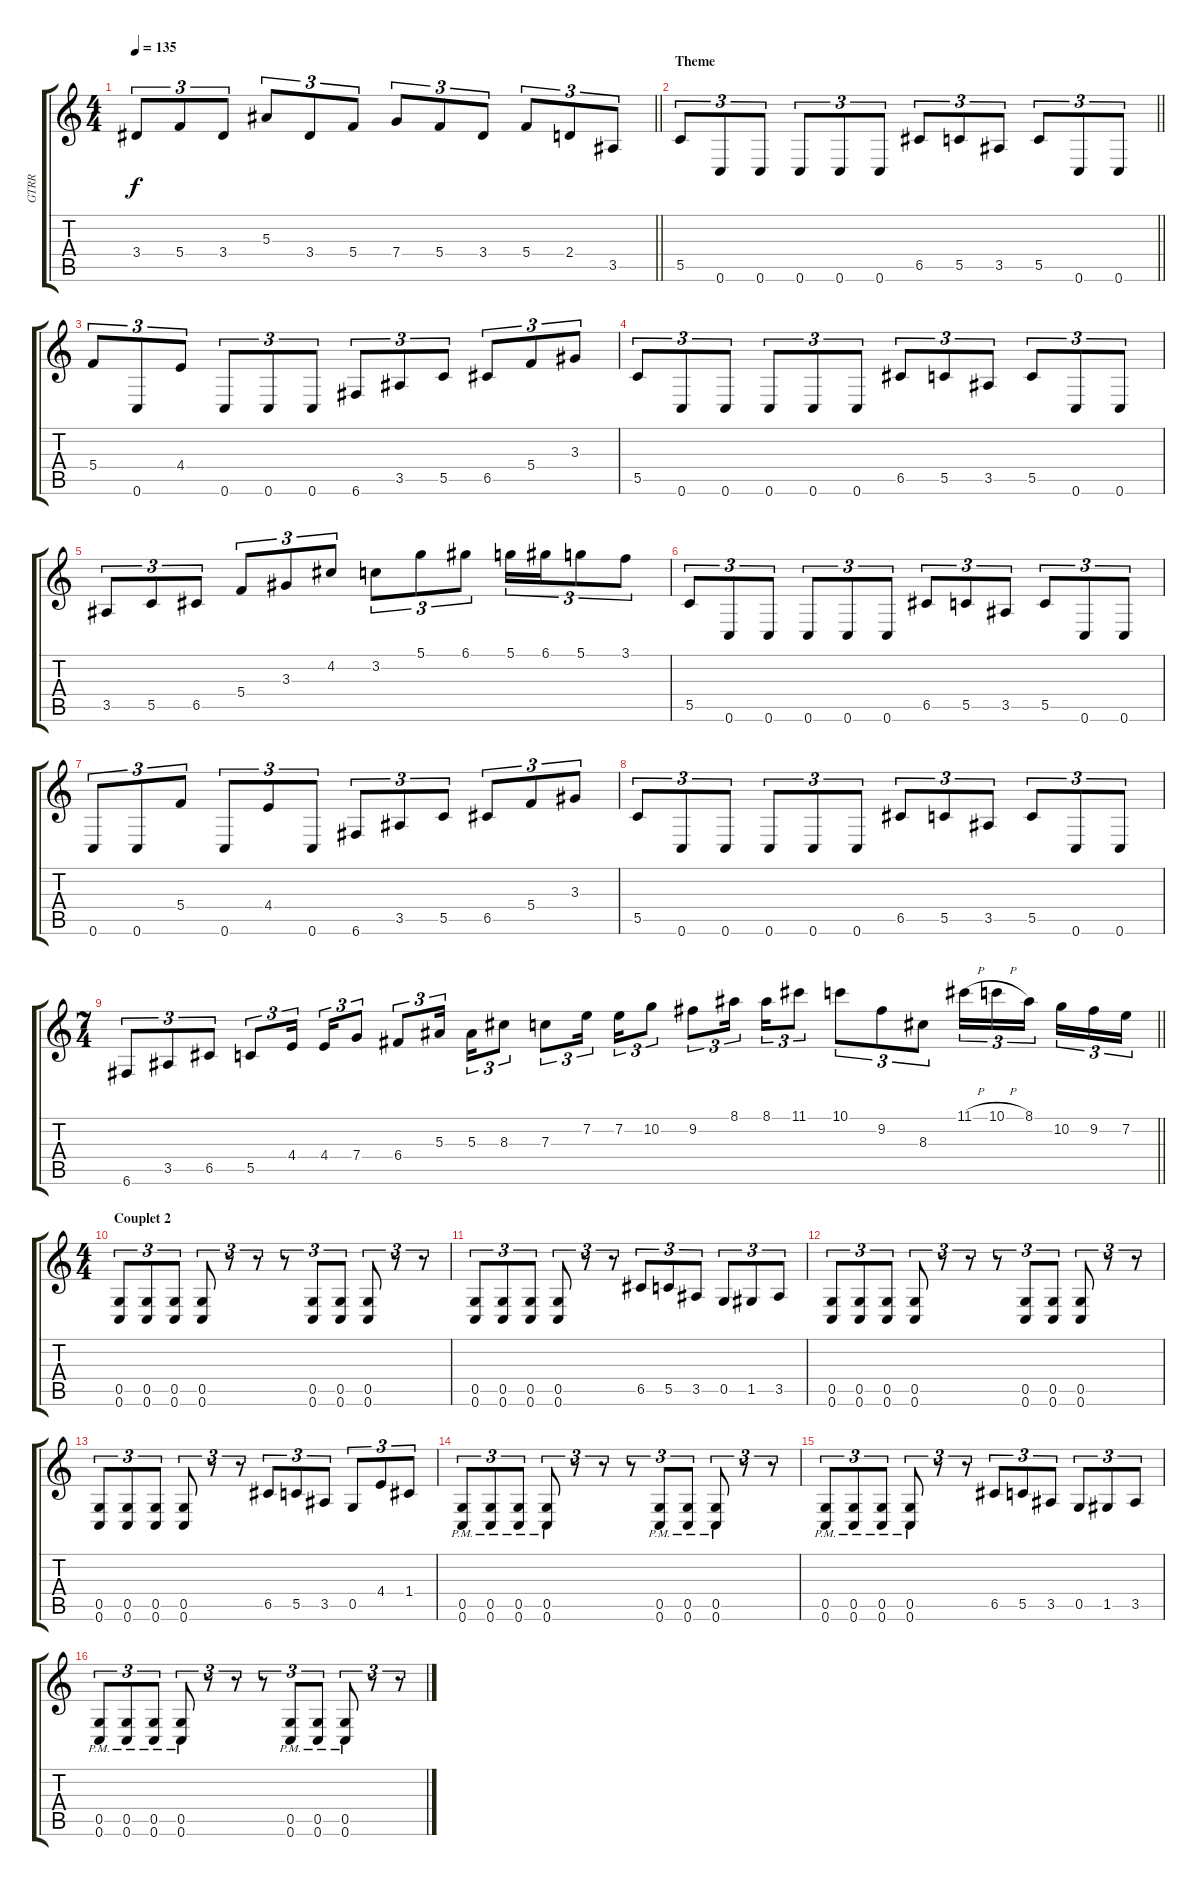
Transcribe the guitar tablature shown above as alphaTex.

\track ("GTRR" "GTRR") {instrument distortionguitar}
\staff {score tabs}
\tuning (D4 A3 F3 C3 G2 C2) {hide}
\ts (4 4)
\tempo 135
\clef g2
\barLineRight lightlight
\ks c
3.4.8{tu (3 2) dy f} 5.4.8{tu (3 2)} 3.4.8{tu (3 2)} 5.3.8{tu (3 2)} 3.4.8{tu (3 2)} 5.4.8{tu (3 2)} 7.4.8{tu (3 2)} 5.4.8{tu (3 2)} 3.4.8{tu (3 2)} 5.4.8{tu (3 2)} 2.4.8{tu (3 2)} 3.5.8{tu (3 2)} |
\section ("" "Theme")
\barLineRight lightlight
5.5.8{tu (3 2)} 0.6.8{tu (3 2)} 0.6.8{tu (3 2)} 0.6.8{tu (3 2)} 0.6.8{tu (3 2)} 0.6.8{tu (3 2)} 6.5.8{tu (3 2)} 5.5.8{tu (3 2)} 3.5.8{tu (3 2)} 5.5.8{tu (3 2)} 0.6.8{tu (3 2)} 0.6.8{tu (3 2)} |
5.4.8{tu (3 2)} 0.6.8{tu (3 2)} 4.4.8{tu (3 2)} 0.6.8{tu (3 2)} 0.6.8{tu (3 2)} 0.6.8{tu (3 2)} 6.6.8{tu (3 2)} 3.5.8{tu (3 2)} 5.5.8{tu (3 2)} 6.5.8{tu (3 2)} 5.4.8{tu (3 2)} 3.3.8{tu (3 2)} |
5.5.8{tu (3 2)} 0.6.8{tu (3 2)} 0.6.8{tu (3 2)} 0.6.8{tu (3 2)} 0.6.8{tu (3 2)} 0.6.8{tu (3 2)} 6.5.8{tu (3 2)} 5.5.8{tu (3 2)} 3.5.8{tu (3 2)} 5.5.8{tu (3 2)} 0.6.8{tu (3 2)} 0.6.8{tu (3 2)} |
3.5.8{tu (3 2)} 5.5.8{tu (3 2)} 6.5.8{tu (3 2)} 5.4.8{tu (3 2)} 3.3.8{tu (3 2)} 4.2.8{tu (3 2)} 3.2.8{tu (3 2)} 5.1.8{tu (3 2)} 6.1.8{tu (3 2)} 5.1.16{tu (3 2)} 6.1.16{tu (3 2)} 5.1.8{tu (3 2)} 3.1.8{tu (3 2)} |
5.5.8{tu (3 2)} 0.6.8{tu (3 2)} 0.6.8{tu (3 2)} 0.6.8{tu (3 2)} 0.6.8{tu (3 2)} 0.6.8{tu (3 2)} 6.5.8{tu (3 2)} 5.5.8{tu (3 2)} 3.5.8{tu (3 2)} 5.5.8{tu (3 2)} 0.6.8{tu (3 2)} 0.6.8{tu (3 2)} |
0.6.8{tu (3 2)} 0.6.8{tu (3 2)} 5.4.8{tu (3 2)} 0.6.8{tu (3 2)} 4.4.8{tu (3 2)} 0.6.8{tu (3 2)} 6.6.8{tu (3 2)} 3.5.8{tu (3 2)} 5.5.8{tu (3 2)} 6.5.8{tu (3 2)} 5.4.8{tu (3 2)} 3.3.8{tu (3 2)} |
5.5.8{tu (3 2)} 0.6.8{tu (3 2)} 0.6.8{tu (3 2)} 0.6.8{tu (3 2)} 0.6.8{tu (3 2)} 0.6.8{tu (3 2)} 6.5.8{tu (3 2)} 5.5.8{tu (3 2)} 3.5.8{tu (3 2)} 5.5.8{tu (3 2)} 0.6.8{tu (3 2)} 0.6.8{tu (3 2)} |
\ts (7 4)
\barLineRight lightlight
6.6.8{tu (3 2)} 3.5.8{tu (3 2)} 6.5.8{tu (3 2)} 5.5.8{tu (3 2)} 4.4.16{tu (3 2) beam splitsecondary} 4.4.16{tu (3 2)} 7.4.8{tu (3 2)} 6.4.8{tu (3 2)} 5.3.16{tu (3 2) beam splitsecondary} 5.3.16{tu (3 2)} 8.3.8{tu (3 2)} 7.3.8{tu (3 2)} 7.2.16{tu (3 2) beam splitsecondary} 7.2.16{tu (3 2)} 10.2.8{tu (3 2)} 9.2.8{tu (3 2)} 8.1.16{tu (3 2) beam splitsecondary} 8.1.16{tu (3 2)} 11.1.8{tu (3 2)} 10.1.8{tu (3 2)} 9.2.8{tu (3 2)} 8.3.8{tu (3 2)} 11.1{h}.16{tu (3 2)} 10.1{h}.16{tu (3 2)} 8.1.16{tu (3 2) beam splitsecondary} 10.2.16{tu (3 2)} 9.2.16{tu (3 2)} 7.2.16{tu (3 2)} |
\ts (4 4)
\section ("" "Couplet 2")
(0.5 0.6).8{tu (3 2)} (0.5 0.6).8{tu (3 2)} (0.5 0.6).8{tu (3 2)} (0.5 0.6).8{tu (3 2)} r.8{tu (3 2)} r.8{tu (3 2)} r.8{tu (3 2)} (0.5 0.6).8{tu (3 2)} (0.5 0.6).8{tu (3 2)} (0.5 0.6).8{tu (3 2)} r.8{tu (3 2)} r.8{tu (3 2)} |
(0.5 0.6).8{tu (3 2)} (0.5 0.6).8{tu (3 2)} (0.5 0.6).8{tu (3 2)} (0.5 0.6).8{tu (3 2)} r.8{tu (3 2)} r.8{tu (3 2)} 6.5.8{tu (3 2)} 5.5.8{tu (3 2)} 3.5.8{tu (3 2)} 0.5.8{tu (3 2)} 1.5.8{tu (3 2)} 3.5.8{tu (3 2)} |
(0.5 0.6).8{tu (3 2)} (0.5 0.6).8{tu (3 2)} (0.5 0.6).8{tu (3 2)} (0.5 0.6).8{tu (3 2)} r.8{tu (3 2)} r.8{tu (3 2)} r.8{tu (3 2)} (0.5 0.6).8{tu (3 2)} (0.5 0.6).8{tu (3 2)} (0.5 0.6).8{tu (3 2)} r.8{tu (3 2)} r.8{tu (3 2)} |
(0.5 0.6).8{tu (3 2)} (0.5 0.6).8{tu (3 2)} (0.5 0.6).8{tu (3 2)} (0.5 0.6).8{tu (3 2)} r.8{tu (3 2)} r.8{tu (3 2)} 6.5.8{tu (3 2)} 5.5.8{tu (3 2)} 3.5.8{tu (3 2)} 0.5.8{tu (3 2)} 4.4.8{tu (3 2)} 1.4.8{tu (3 2)} |
(0.5{pm} 0.6{pm}).8{tu (3 2)} (0.5{pm} 0.6{pm}).8{tu (3 2)} (0.5{pm} 0.6{pm}).8{tu (3 2)} (0.5{pm} 0.6{pm}).8{tu (3 2)} r.8{tu (3 2)} r.8{tu (3 2)} r.8{tu (3 2)} (0.5{pm} 0.6{pm}).8{tu (3 2)} (0.5{pm} 0.6{pm}).8{tu (3 2)} (0.5{pm} 0.6{pm}).8{tu (3 2)} r.8{tu (3 2)} r.8{tu (3 2)} |
(0.5{pm} 0.6{pm}).8{tu (3 2)} (0.5{pm} 0.6{pm}).8{tu (3 2)} (0.5{pm} 0.6{pm}).8{tu (3 2)} (0.5{pm} 0.6{pm}).8{tu (3 2)} r.8{tu (3 2)} r.8{tu (3 2)} 6.5.8{tu (3 2)} 5.5.8{tu (3 2)} 3.5.8{tu (3 2)} 0.5.8{tu (3 2)} 1.5.8{tu (3 2)} 3.5.8{tu (3 2)} |
(0.5{pm} 0.6{pm}).8{tu (3 2)} (0.5{pm} 0.6{pm}).8{tu (3 2)} (0.5{pm} 0.6{pm}).8{tu (3 2)} (0.5{pm} 0.6{pm}).8{tu (3 2)} r.8{tu (3 2)} r.8{tu (3 2)} r.8{tu (3 2)} (0.5{pm} 0.6{pm}).8{tu (3 2)} (0.5{pm} 0.6{pm}).8{tu (3 2)} (0.5{pm} 0.6{pm}).8{tu (3 2)} r.8{tu (3 2)} r.8{tu (3 2)}
